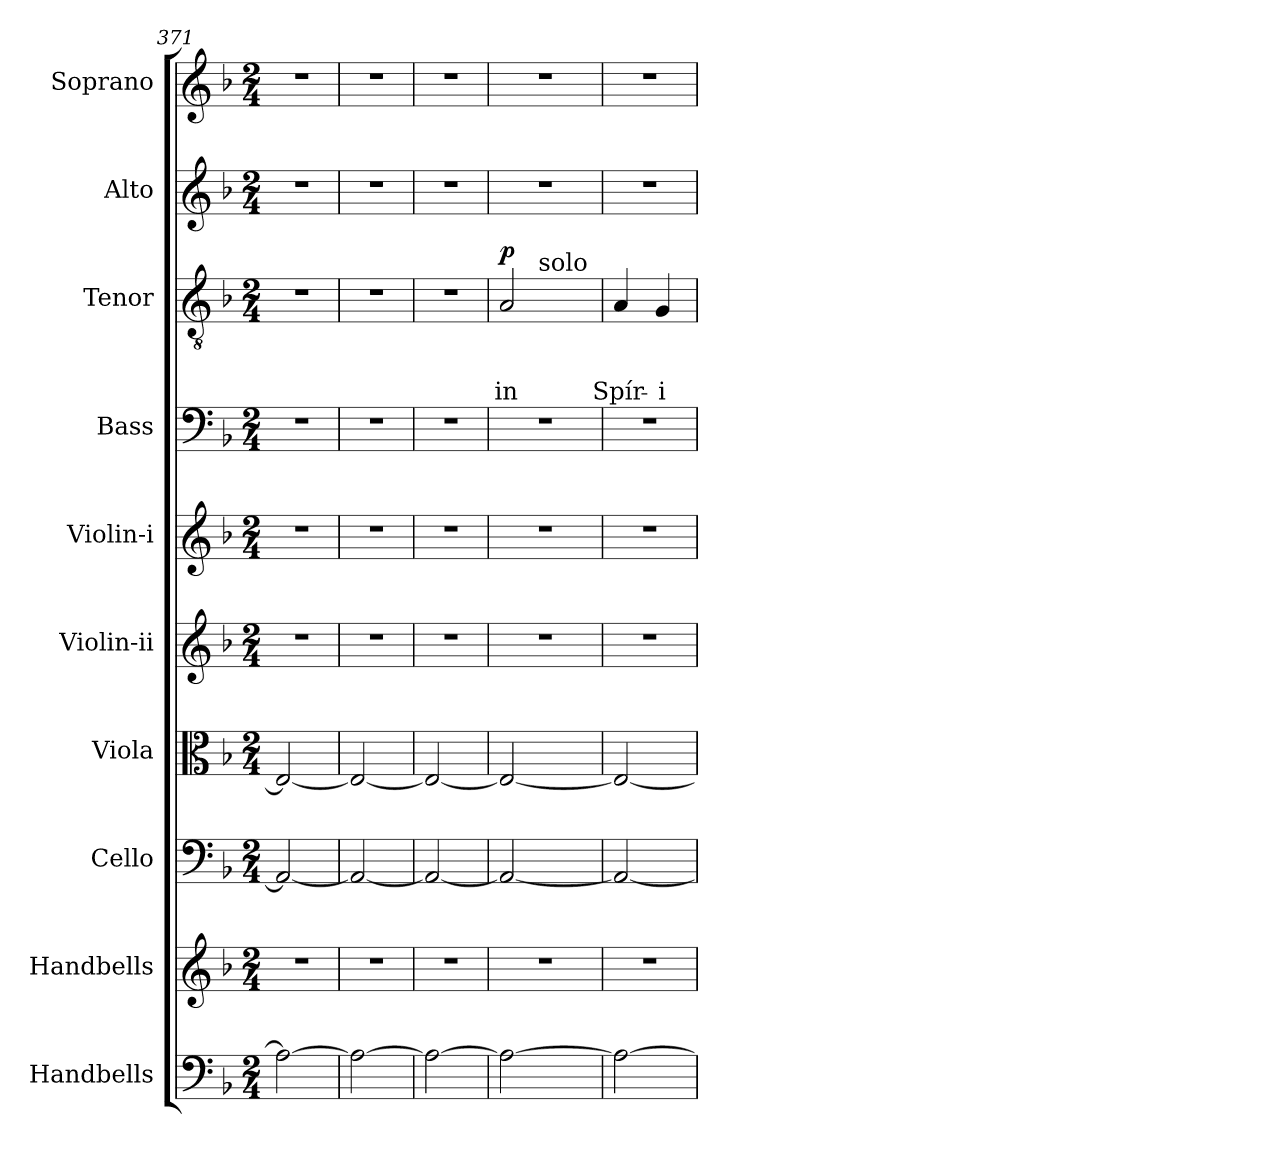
**kern	**kern	**kern	**kern	**kern	**kern	**kern	**kern	**text	**text	**text	**dynam	**kern	**kern
*part10	*part9	*part8	*part7	*part6	*part5	*part4	*part3	*part3	*part3	*part3	*part3	*part2	*part1
*staff10	*staff9	*staff8	*staff7	*staff6	*staff5	*staff4	*staff3	*staff3	*staff3	*staff3	*staff3	*staff2	*staff1
*I"Handbells	*I"Handbells	*I"Cello	*I"Viola	*I"Violin-ii	*I"Violin-i	*I"Bass	*I"Tenor	*	*	*	*	*I"Alto	*I"Soprano
*	*	*	*I'Vla.	*I'Vln.-ii	*I'Vln.-i	*I'B	*I'T	*	*	*	*	*I'A	*I'S
*clefF4	*clefG2	*clefF4	*clefC3	*clefG2	*clefG2	*clefF4	*clefGv2	*	*	*	*	*clefG2	*clefG2
*k[b-]	*k[b-]	*k[b-]	*k[b-]	*k[b-]	*k[b-]	*k[b-]	*k[b-]	*	*	*	*	*k[b-]	*k[b-]
*F:	*F:	*F:	*F:	*F:	*F:	*F:	*F:	*	*	*	*	*F:	*F:
*M2/4	*M2/4	*M2/4	*M2/4	*M2/4	*M2/4	*M2/4	*M2/4	*	*	*	*	*M2/4	*M2/4
=371	=371	=371	=371	=371	=371	=371	=371	=371	=371	=371	=371	=371	=371
!	!LO:N:vis=1	!	!	!LO:N:vis=1	!LO:N:vis=1	!LO:N:vis=1	!LO:N:vis=1	!	!	!	!	!LO:N:vis=1	!LO:N:vis=1
2A\_	2r	2AA/_	2E/_	2r	2r	2r	2r	.	.	.	.	2r	2r
=372	=372	=372	=372	=372	=372	=372	=372	=372	=372	=372	=372	=372	=372
!	!LO:N:vis=1	!	!	!LO:N:vis=1	!LO:N:vis=1	!LO:N:vis=1	!LO:N:vis=1	!	!	!	!	!LO:N:vis=1	!LO:N:vis=1
2A\_	2r	2AA/_	2E/_	2r	2r	2r	2r	.	.	.	.	2r	2r
=373	=373	=373	=373	=373	=373	=373	=373	=373	=373	=373	=373	=373	=373
!	!LO:N:vis=1	!	!	!LO:N:vis=1	!LO:N:vis=1	!LO:N:vis=1	!LO:N:vis=1	!	!	!	!	!LO:N:vis=1	!LO:N:vis=1
2A\_	2r	2AA/_	2E/_	2r	2r	2r	2r	.	.	.	.	2r	2r
=374	=374	=374	=374	=374	=374	=374	=374	=374	=374	=374	=374	=374	=374
!	!LO:N:vis=1	!	!	!LO:N:vis=1	!LO:N:vis=1	!LO:N:vis=1	!	!	!	!LO:LY:b	!LO:DY:a	!LO:N:vis=1	!LO:N:vis=1
*	*	*	*	*	*	*	*^	*	*	*	*	*	*
2A\_	2r	2AA/_	2E/_	2r	2r	2r	2A/	8ryy	.	.	in	p	2r	2r
.	.	.	.	.	.	.	.	32ryy	.	.	.	.	.	.
!	!	!	!	!	!	!	!	!LO:TX:a:t=solo	!	!	!	!	!	!
.	.	.	.	.	.	.	.	4ryy	.	.	.	.	.	.
.	.	.	.	.	.	.	.	16.ryy	.	.	.	.	.	.
=375	=375	=375	=375	=375	=375	=375	=375	=375	=375	=375	=375	=375	=375	=375
!	!LO:N:vis=1	!	!	!LO:N:vis=1	!LO:N:vis=1	!LO:N:vis=1	!	!	!	!	!LO:LY:b	!	!LO:N:vis=1	!LO:N:vis=1
*	*	*	*	*	*	*	*v	*v	*	*	*	*	*	*
2A\_	2r	2AA/_	2E/_	2r	2r	2r	4A/	.	.	Spír-	.	2r	2r
!	!	!	!	!	!	!	!	!	!	!LO:LY:b:rj	!	!	!
.	.	.	.	.	.	.	4G/	.	.	-i-	.	.	.
=	=	=	=	=	=	=	=	=	=	=	=	=	=
*-	*-	*-	*-	*-	*-	*-	*-	*-	*-	*-	*-	*-	*-
